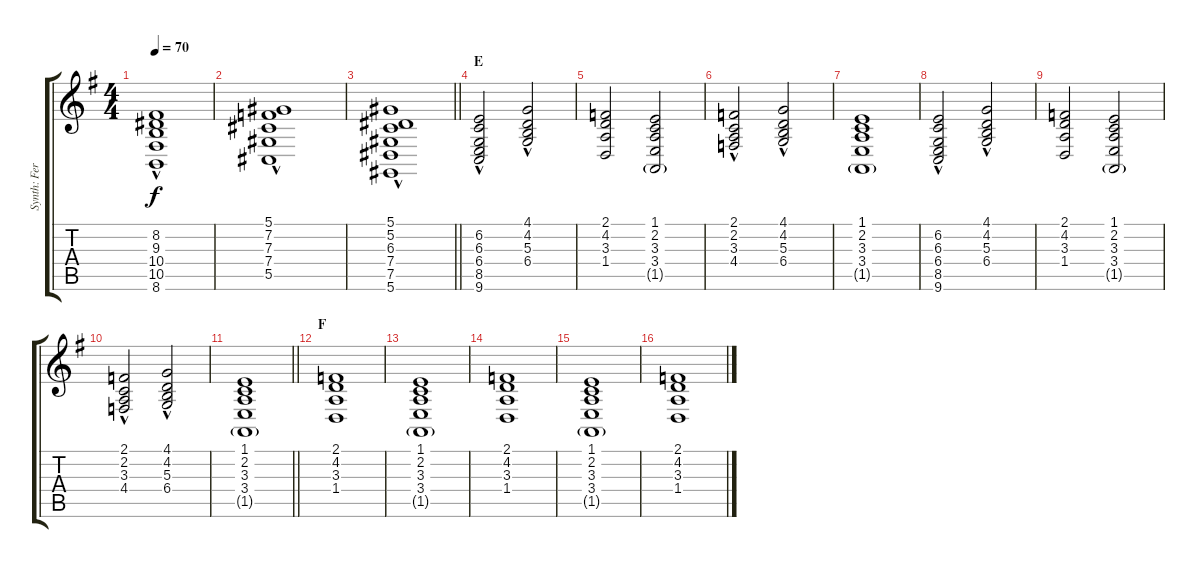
\track ("Synth: Ferdy" "Synth: Fer") {instrument synthstrings1}
\staff {score tabs}
\tuning (Eb4 Bb3 Gb3 Db3 Ab2 Eb2) {hide}
\ts (4 4)
\tempo 70
\clef g2
\ks g
(8.2{hac} 9.3{hac} 10.4{hac} 10.5{hac} 8.6{hac}).1{dy f} |
(5.1{hac} 7.2{hac} 7.3{hac} 7.4{hac} 5.5{hac}).1 |
\barLineRight lightlight
(5.1{hac} 5.2{hac} 6.3{hac} 7.4{hac} 7.5{hac} 5.6{hac}).1 |
\section ("" "E")
(6.2{hac} 6.3{hac} 6.4{hac} 8.5{hac} 9.6{hac}).2 (4.1{hac} 4.2 5.3{hac} 6.4{hac}).2 |
(2.1 4.2 3.3 1.4).2 (1.1 2.2 3.3 3.4 1.5{g}).2 |
(2.1{hac} 2.2 3.3{hac} 4.4{hac}).2 (4.1{hac} 4.2 5.3{hac} 6.4{hac}).2 |
(1.1 2.2 3.3 3.4 1.5{g}).1 |
(6.2{hac} 6.3{hac} 6.4{hac} 8.5{hac} 9.6{hac}).2 (4.1{hac} 4.2 5.3{hac} 6.4{hac}).2 |
(2.1 4.2 3.3 1.4).2 (1.1 2.2 3.3 3.4 1.5{g}).2 |
(2.1{hac} 2.2 3.3{hac} 4.4{hac}).2 (4.1{hac} 4.2 5.3{hac} 6.4{hac}).2 |
\barLineRight lightlight
(1.1 2.2 3.3 3.4 1.5{g}).1 |
\section ("" "F")
(2.1 4.2 3.3 1.4).1 |
(1.1 2.2 3.3 3.4 1.5{g}).1 |
(2.1 4.2 3.3 1.4).1 |
(1.1 2.2 3.3 3.4 1.5{g}).1 |
(2.1 4.2 3.3 1.4).1
